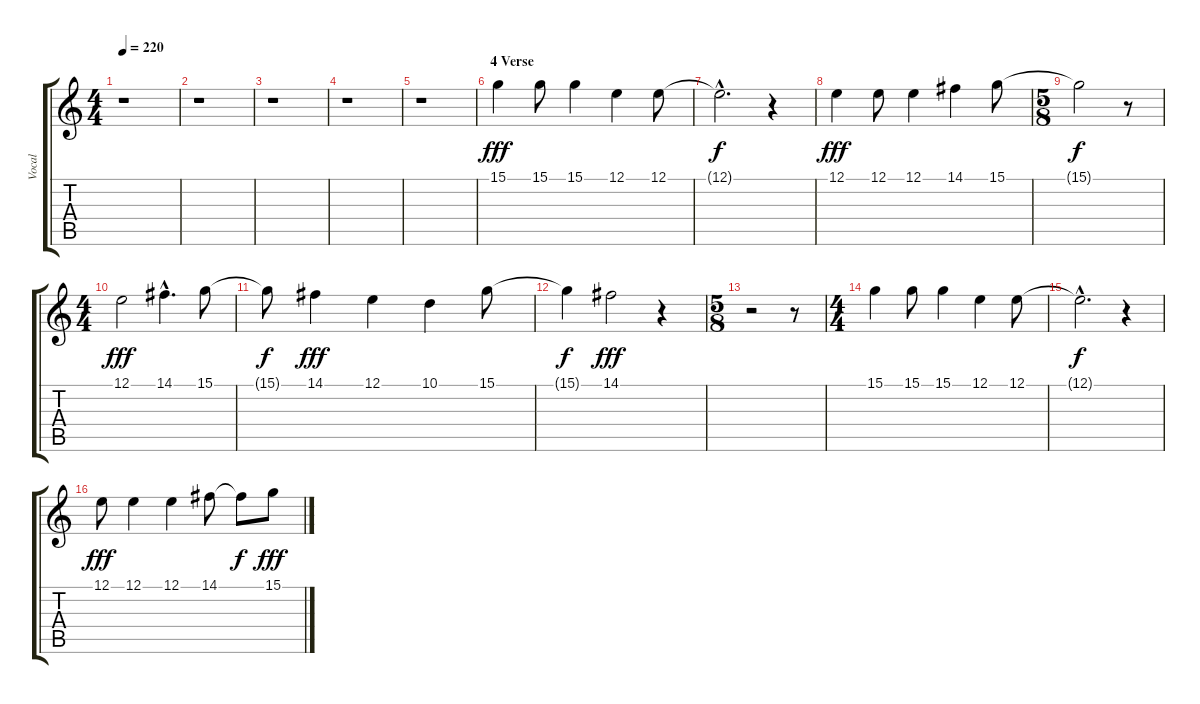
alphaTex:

\track ("Vocal" "Vocal") {instrument lead2sawtooth}
\staff {score tabs}
\tuning (E4 B3 G3 D3 A2 E2) {hide}
\ts (4 4)
\tempo 220
\clef g2
\ks c
r.1{dy fff} |
r.1 |
r.1 |
r.1 |
r.1 |
\section ("" "4 Verse")
15.1.4 15.1.8 15.1.4 12.1.4 12.1.8 |
12.1{hac t}.2{d dy f} r.4 |
12.1.4{dy fff} 12.1.8 12.1.4 14.1.4 15.1.8 |
\ts (5 8)
15.1{t}.2{dy f} r.8 |
\ts (4 4)
12.1.2{dy fff} 14.1{hac}.4{d} 15.1.8 |
15.1{t}.8{dy f} 14.1.4{dy fff} 12.1.4 10.1.4 15.1.8 |
15.1{t}.4{dy f} 14.1.2{dy fff} r.4 |
\ts (5 8)
r.2 r.8 |
\ts (4 4)
15.1.4 15.1.8 15.1.4 12.1.4 12.1.8 |
12.1{hac t}.2{d dy f} r.4 |
12.1.8{dy fff} 12.1.4 12.1.4 14.1.8 14.1{t}.8{dy f} 15.1.8{dy fff}
